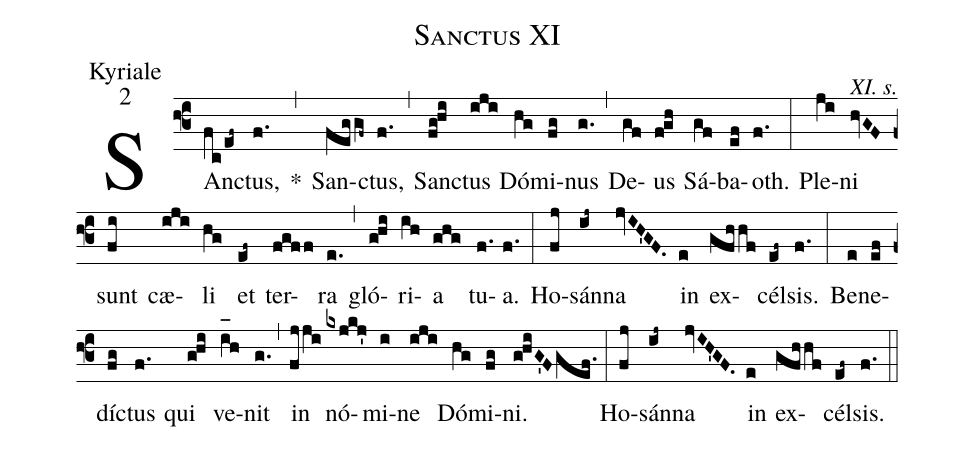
name:Sanctus XI;
office-part:Kyriale;
mode:2;
commentary:XI. s.;
%%
(f3) SAn(fc/ef~)ctus,(f.) *(,) San(feg/gf~)ctus,(f.) (,) San(fg!hi)ctus(iji) Dó(hg)mi(fg)nus(g.) (,) De(gf)us(f!gh) Sá(gf)ba(ef)oth.(f.) (:) Ple(ji)ni(hvGF) sunt(fi) cæ(iji)li(hg) et(ef~) ter(fgff)ra(e.) (,) gló(g!hi)ri(ih)a(ghg) tu(f.)a.(f.) (:) Ho(fj)sán(ij~)na(jvIH'GF.) in(e) ex(gfhhf)cél(ef~)sis.(f.) (:) Be(e)ne(ef)dí(fg)ctus(f.) qui(g!hi) ve(i_[oh:h]h)nit(g.) (,) in(fjji) nó(kxjkj')mi(i)ne(iji) Dó(hg)mi(fg)ni.(g!hiG'Fgef.) (:) Ho(fj)sán(ij~)na(jvIH'GF.) in(e) ex(gfhhf)cél(ef~)sis.(f.) (::)
